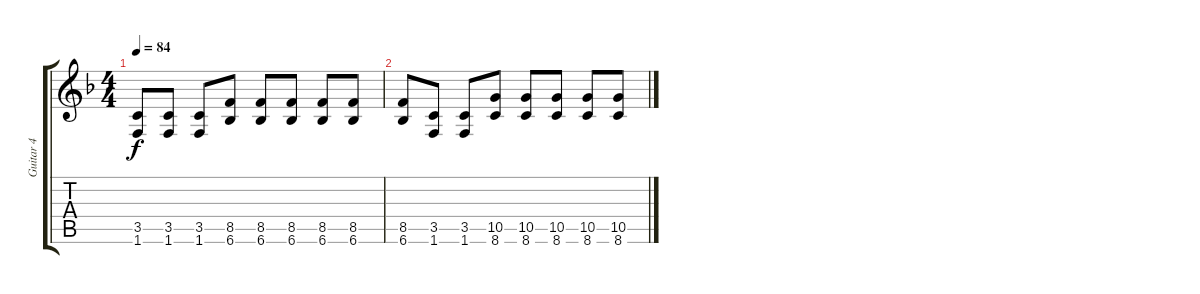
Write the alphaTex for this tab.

\track ("Guitar 4" "Guitar 4") {instrument distortionguitar}
\staff {score tabs}
\tuning (E4 B3 G3 D3 A2 E2) {hide}
\ts (4 4)
\tempo 84
\clef g2
\ks f
(3.5 1.6).8{dy f volume 0} (3.5 1.6).8 (3.5 1.6).8 (8.5 6.6).8 (8.5 6.6).8 (8.5 6.6).8 (8.5 6.6).8 (8.5 6.6).8 |
(8.5 6.6).8{volume 0} (3.5 1.6).8 (3.5 1.6).8 (10.5 8.6).8 (10.5 8.6).8 (10.5 8.6).8 (10.5 8.6).8 (10.5 8.6).8
